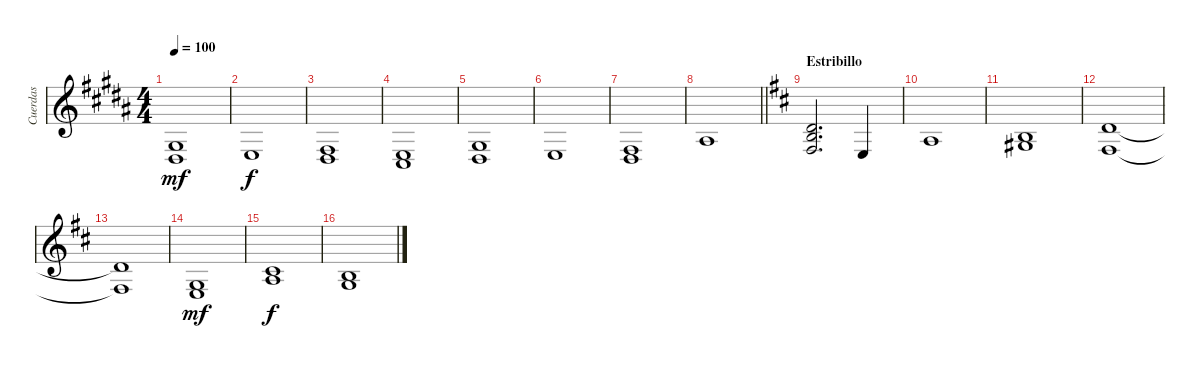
\track ("Cuerdas" "Cuerdas") {instrument stringensemble2}
\staff {score}
\tuning (E4 B3 G3 D3 A2 E2) {hide}
\ts (4 4)
\tempo 100
\clef g2
\ks g#minor
(1.3 1.4).1{dy mf} |
2.4.1{dy f} |
(4.4 6.5).1 |
(2.4 4.5).1 |
(1.3 1.4).1 |
2.4.1 |
(4.4 6.5).1 |
\barLineRight lightlight
3.3.1 |
\section ("" "Estribillo")
\ks bminor
(3.2 4.3 4.4).2{d} 2.4.4 |
2.3.1 |
(0.2 1.3).1 |
(3.2 4.4).1 |
(3.2{t} 4.4{t}).1 |
(0.3 2.4).1{dy mf} |
(2.2 2.3).1{dy f} |
(0.2 0.3).1
